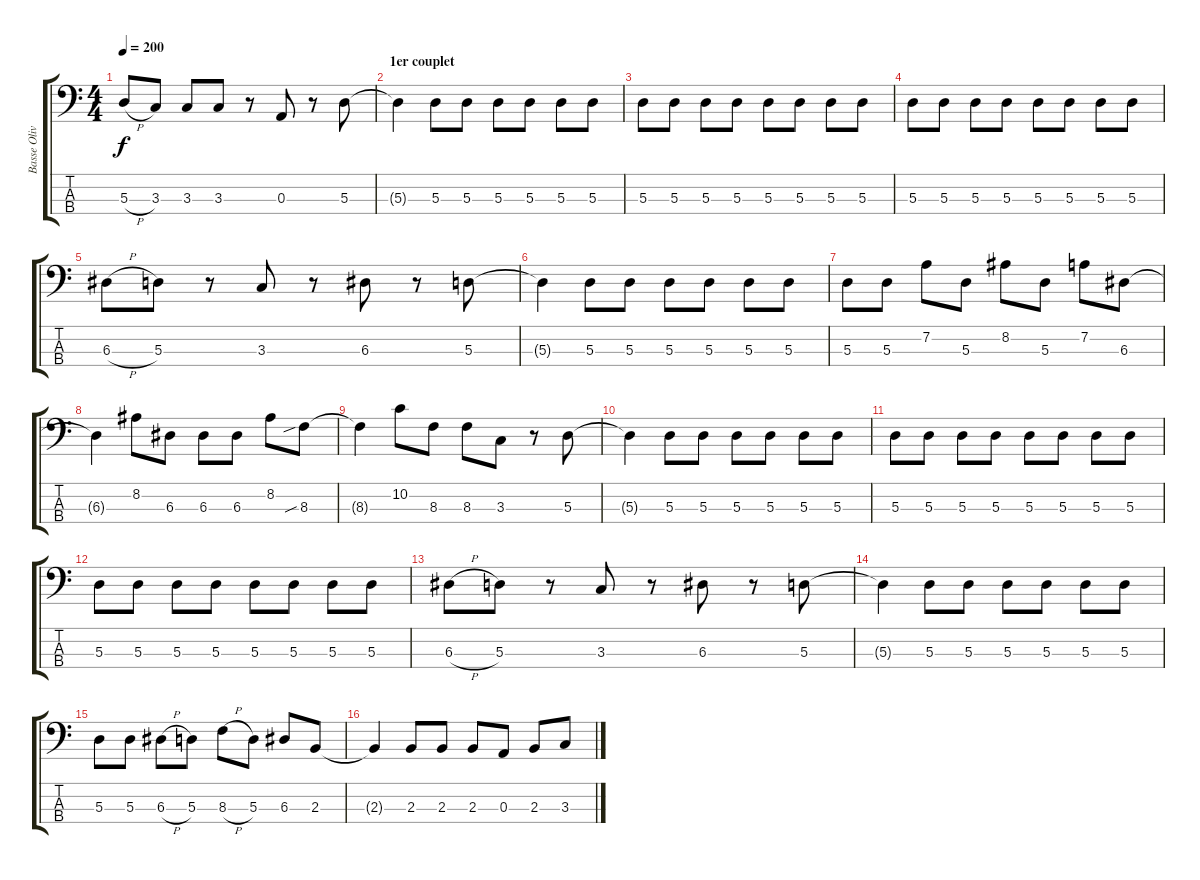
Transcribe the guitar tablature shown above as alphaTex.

\track ("Basse Oliv" "Basse Oliv") {instrument electricbassfinger}
\staff {score tabs}
\tuning (G2 D2 A1 E1) {hide}
\ts (4 4)
\tempo 200
\clef f4
\ks c
5.3{h}.8{dy f} 3.3.8 3.3.8 3.3.8 r.8 0.3.8 r.8 5.3.8 |
\section ("" "1er couplet")
5.3{t}.4 5.3.8 5.3.8 5.3.8 5.3.8 5.3.8 5.3.8 |
5.3.8 5.3.8 5.3.8 5.3.8 5.3.8 5.3.8 5.3.8 5.3.8 |
5.3.8 5.3.8 5.3.8 5.3.8 5.3.8 5.3.8 5.3.8 5.3.8 |
6.3{h}.8 5.3.8 r.8 3.3.8 r.8 6.3.8 r.8 5.3.8 |
5.3{t}.4 5.3.8 5.3.8 5.3.8 5.3.8 5.3.8 5.3.8 |
5.3.8 5.3.8 7.2.8 5.3.8 8.2.8 5.3.8 7.2.8 6.3.8 |
6.3{t}.4 8.2.8 6.3.8 6.3.8 6.3.8 8.2.8 8.3{sib}.8 |
8.3{t}.4 10.2.8 8.3.8 8.3.8 3.3.8 r.8 5.3.8 |
5.3{t}.4 5.3.8 5.3.8 5.3.8 5.3.8 5.3.8 5.3.8 |
5.3.8 5.3.8 5.3.8 5.3.8 5.3.8 5.3.8 5.3.8 5.3.8 |
5.3.8 5.3.8 5.3.8 5.3.8 5.3.8 5.3.8 5.3.8 5.3.8 |
6.3{h}.8 5.3.8 r.8 3.3.8 r.8 6.3.8 r.8 5.3.8 |
5.3{t}.4 5.3.8 5.3.8 5.3.8 5.3.8 5.3.8 5.3.8 |
5.3.8 5.3.8 6.3{h}.8 5.3.8 8.3{h}.8 5.3.8 6.3.8 2.3.8 |
2.3{t}.4 2.3.8 2.3.8 2.3.8 0.3.8 2.3.8 3.3.8
